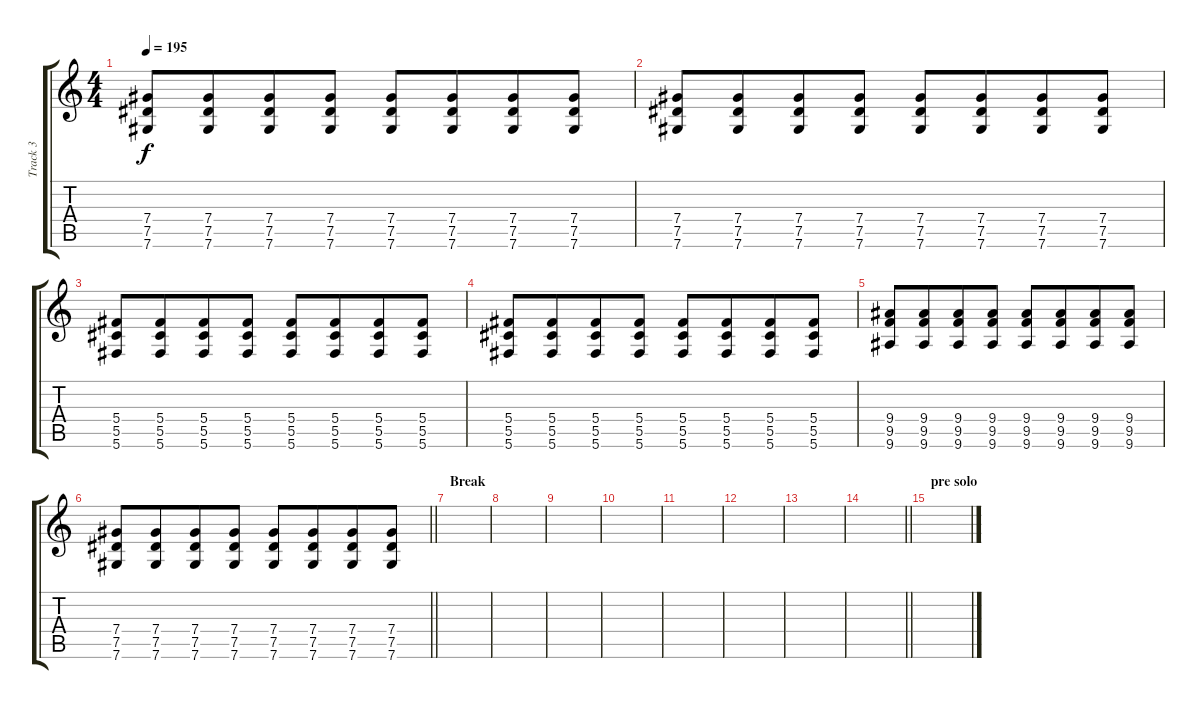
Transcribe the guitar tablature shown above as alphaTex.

\track ("Track 3" "Track 3") {instrument distortionguitar}
\staff {score tabs}
\tuning (Eb4 Bb3 Gb3 Db3 Ab2 Db2) {hide}
\ts (4 4)
\tempo 195
\clef g2
\ks c
(7.4 7.5 7.6).8{dy f} (7.4 7.5 7.6).8{beam merge} (7.4 7.5 7.6).8{beam merge} (7.4 7.5 7.6).8 (7.4 7.5 7.6).8{beam merge} (7.4 7.5 7.6).8{beam merge} (7.4 7.5 7.6).8 (7.4 7.5 7.6).8 |
(7.4 7.5 7.6).8 (7.4 7.5 7.6).8{beam merge} (7.4 7.5 7.6).8{beam merge} (7.4 7.5 7.6).8 (7.4 7.5 7.6).8{beam merge} (7.4 7.5 7.6).8{beam merge} (7.4 7.5 7.6).8 (7.4 7.5 7.6).8 |
(5.4 5.5 5.6).8 (5.4 5.5 5.6).8{beam merge} (5.4 5.5 5.6).8{beam merge} (5.4 5.5 5.6).8 (5.4 5.5 5.6).8{beam merge} (5.4 5.5 5.6).8{beam merge} (5.4 5.5 5.6).8 (5.4 5.5 5.6).8 |
(5.4 5.5 5.6).8 (5.4 5.5 5.6).8{beam merge} (5.4 5.5 5.6).8{beam merge} (5.4 5.5 5.6).8 (5.4 5.5 5.6).8{beam merge} (5.4 5.5 5.6).8{beam merge} (5.4 5.5 5.6).8 (5.4 5.5 5.6).8 |
(9.4 9.5 9.6).8 (9.4 9.5 9.6).8{beam merge} (9.4 9.5 9.6).8{beam merge} (9.4 9.5 9.6).8 (9.4 9.5 9.6).8{beam merge} (9.4 9.5 9.6).8{beam merge} (9.4 9.5 9.6).8 (9.4 9.5 9.6).8 |
\barLineRight lightlight
(7.4 7.5 7.6).8 (7.4 7.5 7.6).8{beam merge} (7.4 7.5 7.6).8{beam merge} (7.4 7.5 7.6).8 (7.4 7.5 7.6).8{beam merge} (7.4 7.5 7.6).8{beam merge} (7.4 7.5 7.6).8 (7.4 7.5 7.6).8 |
\section ("" "Break")
|
|
|
|
|
|
|
\barLineRight lightlight
|
\section ("" "pre solo")
